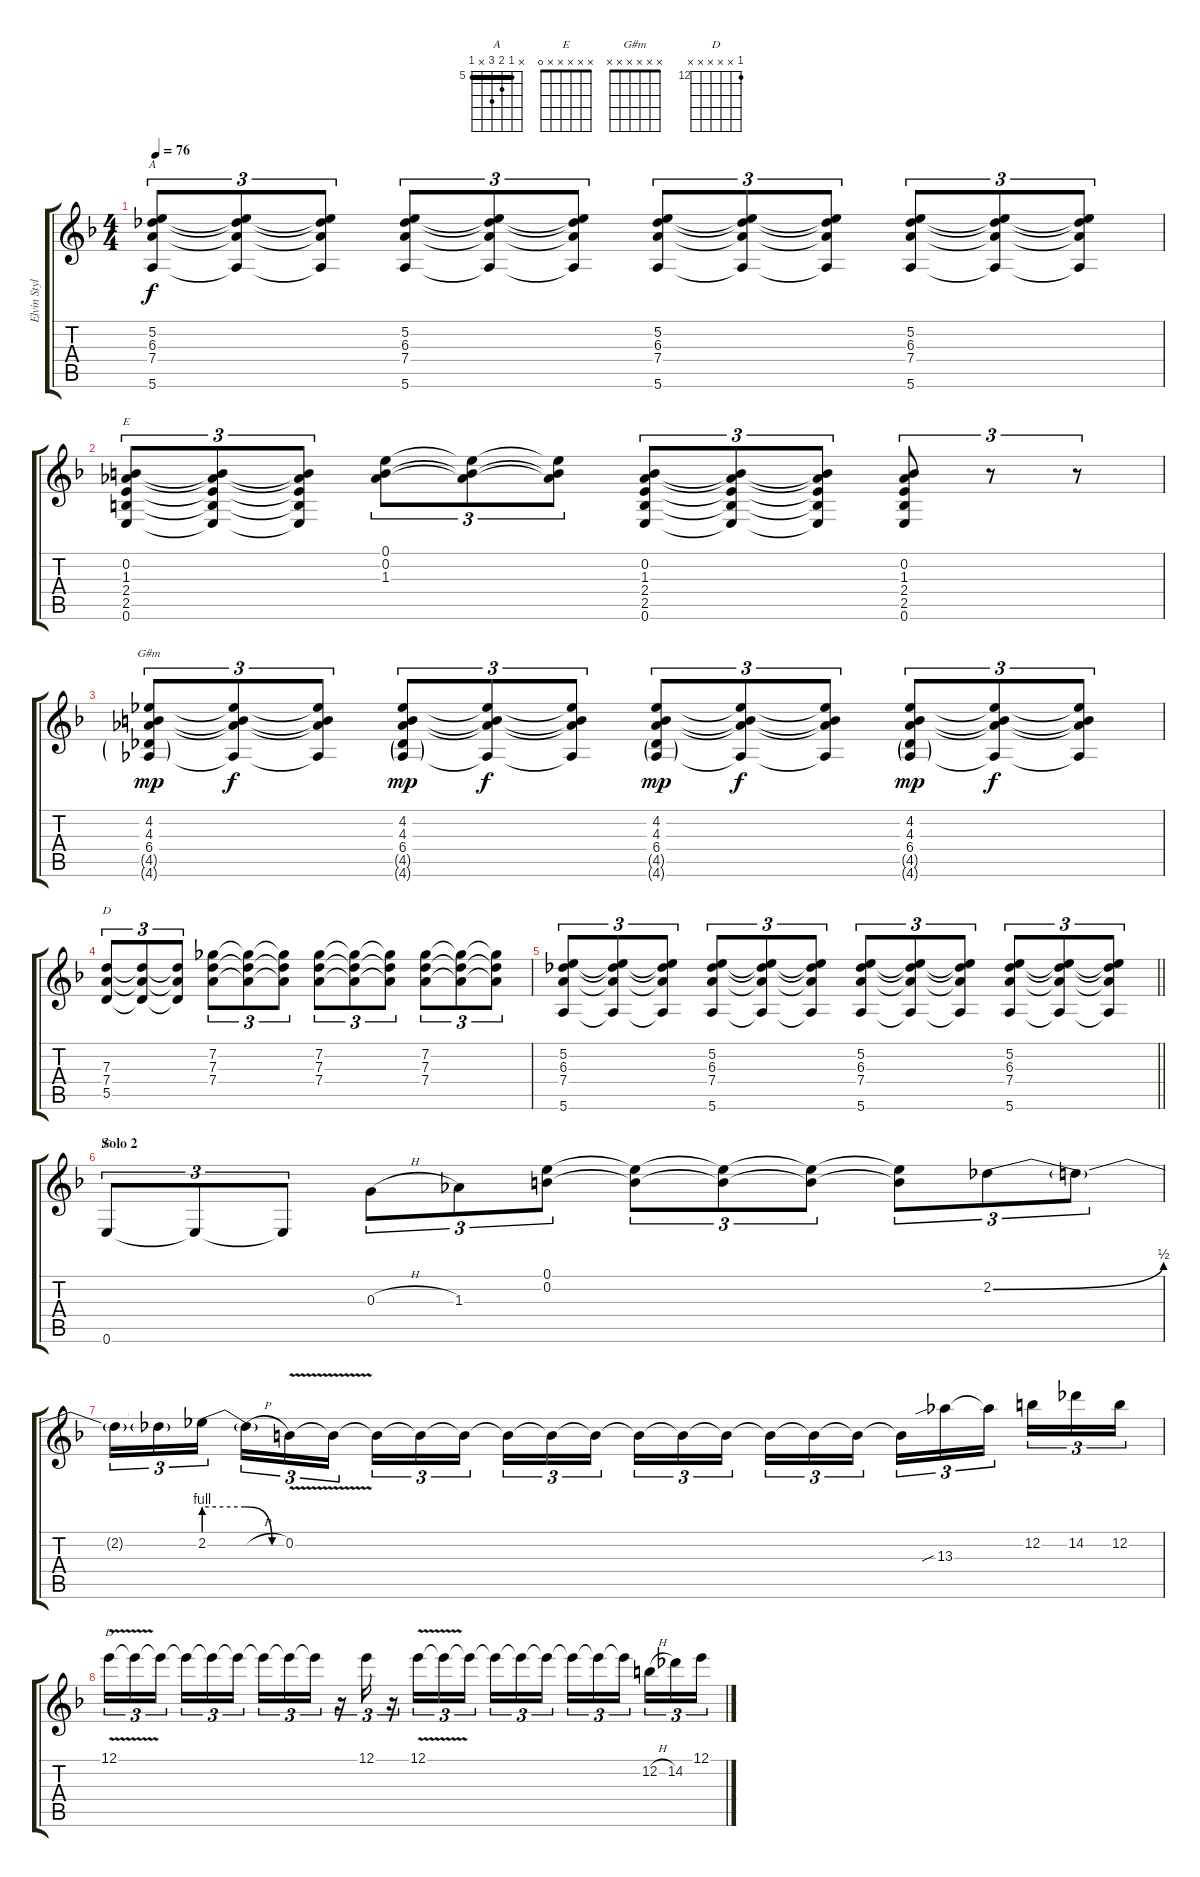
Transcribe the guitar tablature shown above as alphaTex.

\track ("Elvin Style" "Elvin Styl") {instrument electricguitarclean}
\staff {score tabs}
\tuning (E4 B3 G3 D3 A2 E2) {hide}
\chord ("A" x 5 6 7 x 5) {firstfret 5 barre 5}
\chord ("E" x 0 1 2 2 0)
\chord ("G#m" x x x x x x)
\chord ("D" x 7 7 7 x x) {firstfret 7 barre 7}
\chord ("E" x x x x x 0)
\chord ("D" 12 x x x x x) {firstfret 12}
\ts (4 4)
\tempo 76
\clef g2
\ks f
(5.2 6.3 7.4 5.6).8{tu (3 2) ch "A" dy f} (5.2{t} 6.3{t} 7.4{t} 5.6{t}).8{tu (3 2)} (5.2{t} 6.3{t} 7.4{t} 5.6{t}).8{tu (3 2)} (5.2 6.3 7.4 5.6).8{tu (3 2)} (5.2{t} 6.3{t} 7.4{t} 5.6{t}).8{tu (3 2)} (5.2{t} 6.3{t} 7.4{t} 5.6{t}).8{tu (3 2)} (5.2 6.3 7.4 5.6).8{tu (3 2)} (5.2{t} 6.3{t} 7.4{t} 5.6{t}).8{tu (3 2)} (5.2{t} 6.3{t} 7.4{t} 5.6{t}).8{tu (3 2)} (5.2 6.3 7.4 5.6).8{tu (3 2)} (5.2{t} 6.3{t} 7.4{t} 5.6{t}).8{tu (3 2)} (5.2{t} 6.3{t} 7.4{t} 5.6{t}).8{tu (3 2)} |
(0.2 1.3 2.4 2.5 0.6).8{tu (3 2) ch "E"} (0.2{t} 1.3{t} 2.4{t} 2.5{t} 0.6{t}).8{tu (3 2)} (0.2{t} 1.3{t} 2.4{t} 2.5{t} 0.6{t}).8{tu (3 2)} (0.1 0.2 1.3).8{tu (3 2)} (0.1{t} 0.2{t} 1.3{t}).8{tu (3 2)} (0.1{t} 0.2{t} 1.3{t}).8{tu (3 2)} (0.2 1.3 2.4 2.5 0.6).8{tu (3 2)} (0.2{t} 1.3{t} 2.4{t} 2.5{t} 0.6{t}).8{tu (3 2)} (0.2{t} 1.3{t} 2.4{t} 2.5{t} 0.6{t}).8{tu (3 2)} (0.2 1.3 2.4 2.5 0.6).8{tu (3 2)} r.8{tu (3 2)} r.8{tu (3 2)} |
(4.2 4.3 6.4 4.5{g} 4.6{g}).8{tu (3 2) ch "G#m" dy mp} (4.2{t} 4.3{t} 6.4{t} 4.6{t}).8{tu (3 2) dy f} (4.2{t} 4.3{t} 6.4{t} 4.6{t}).8{tu (3 2)} (4.2 4.3 6.4 4.5{g} 4.6{g}).8{tu (3 2) dy mp} (4.2{t} 4.3{t} 6.4{t} 4.6{t}).8{tu (3 2) dy f} (4.2{t} 4.3{t} 6.4{t} 4.6{t}).8{tu (3 2)} (4.2 4.3 6.4 4.5{g} 4.6{g}).8{tu (3 2) dy mp} (4.2{t} 4.3{t} 6.4{t} 4.6{t}).8{tu (3 2) dy f} (4.2{t} 4.3{t} 6.4{t} 4.6{t}).8{tu (3 2)} (4.2 4.3 6.4 4.5{g} 4.6{g}).8{tu (3 2) dy mp} (4.2{t} 4.3{t} 6.4{t} 4.6{t}).8{tu (3 2) dy f} (4.2{t} 4.3{t} 6.4{t} 4.6{t}).8{tu (3 2)} |
(7.3 7.4 5.5).8{tu (3 2) ch "D"} (7.3{t} 7.4{t} 5.5{t}).8{tu (3 2)} (7.3{t} 7.4{t} 5.5{t}).8{tu (3 2)} (7.2 7.3 7.4).8{tu (3 2)} (7.2{t} 7.3{t} 7.4{t}).8{tu (3 2)} (7.2{t} 7.3{t} 7.4{t}).8{tu (3 2)} (7.2 7.3 7.4).8{tu (3 2)} (7.2{t} 7.3{t} 7.4{t}).8{tu (3 2)} (7.2{t} 7.3{t} 7.4{t}).8{tu (3 2)} (7.2 7.3 7.4).8{tu (3 2)} (7.2{t} 7.3{t} 7.4{t}).8{tu (3 2)} (7.2{t} 7.3{t} 7.4{t}).8{tu (3 2)} |
\barLineRight lightlight
(5.2 6.3 7.4 5.6).8{tu (3 2)} (5.2{t} 6.3{t} 7.4{t} 5.6{t}).8{tu (3 2)} (5.2{t} 6.3{t} 7.4{t} 5.6{t}).8{tu (3 2)} (5.2 6.3 7.4 5.6).8{tu (3 2)} (5.2{t} 6.3{t} 7.4{t} 5.6{t}).8{tu (3 2)} (5.2{t} 6.3{t} 7.4{t} 5.6{t}).8{tu (3 2)} (5.2 6.3 7.4 5.6).8{tu (3 2)} (5.2{t} 6.3{t} 7.4{t} 5.6{t}).8{tu (3 2)} (5.2{t} 6.3{t} 7.4{t} 5.6{t}).8{tu (3 2)} (5.2 6.3 7.4 5.6).8{tu (3 2)} (5.2{t} 6.3{t} 7.4{t} 5.6{t}).8{tu (3 2)} (5.2{t} 6.3{t} 7.4{t} 5.6{t}).8{tu (3 2)} |
\section ("" "Solo 2")
0.6.8{tu (3 2) ch "E"} 0.6{t}.8{tu (3 2)} 0.6{t}.8{tu (3 2)} 0.3{h}.8{tu (3 2)} 1.3.8{tu (3 2)} (0.1 0.2).8{tu (3 2)} (0.1{t} 0.2{t}).8{tu (3 2)} (0.1{t} 0.2{t}).8{tu (3 2)} (0.1{t} 0.2{t}).8{tu (3 2)} (0.1{t} 0.2{t}).8{tu (3 2)} 2.2{be (bend 0 0 60 2)}.8{tu (3 2)} 2.2{t}.8{tu (3 2)} |
2.2{t}.16{tu (3 2)} 2.2{t}.16{tu (3 2)} 2.2{be (custom 0 4 30 4 50 0 60 0)}.16{tu (3 2) beam splitsecondary} 2.2{h t}.16{tu (3 2)} 0.2{v}.16{tu (3 2)} 0.2{t}.16{tu (3 2)} 0.2{t}.16{tu (3 2)} 0.2{t}.16{tu (3 2)} 0.2{t}.16{tu (3 2) beam splitsecondary} 0.2{t}.16{tu (3 2)} 0.2{t}.16{tu (3 2)} 0.2{t}.16{tu (3 2)} 0.2{t}.16{tu (3 2)} 0.2{t}.16{tu (3 2)} 0.2{t}.16{tu (3 2) beam splitsecondary} 0.2{t}.16{tu (3 2)} 0.2{t}.16{tu (3 2)} 0.2{t}.16{tu (3 2)} 0.2{t}.16{tu (3 2)} 13.3{sib}.16{tu (3 2)} 13.3{t}.16{tu (3 2) beam splitsecondary} 12.2.16{tu (3 2)} 14.2.16{tu (3 2)} 12.2.16{tu (3 2)} |
12.1{v}.16{tu (3 2) ch "D"} 12.1{t}.16{tu (3 2)} 12.1{t}.16{tu (3 2) beam splitsecondary} 12.1{t}.16{tu (3 2)} 12.1{t}.16{tu (3 2)} 12.1{t}.16{tu (3 2)} 12.1{t}.16{tu (3 2)} 12.1{t}.16{tu (3 2)} 12.1{t}.16{tu (3 2)} r.16{tu (3 2)} 12.1.16{tu (3 2)} r.16{tu (3 2)} 12.1{v}.16{tu (3 2)} 12.1{t}.16{tu (3 2)} 12.1{t}.16{tu (3 2) beam splitsecondary} 12.1{t}.16{tu (3 2)} 12.1{t}.16{tu (3 2)} 12.1{t}.16{tu (3 2)} 12.1{t}.16{tu (3 2)} 12.1{t}.16{tu (3 2)} 12.1{t}.16{tu (3 2) beam splitsecondary} 12.2{h}.16{tu (3 2)} 14.2.16{tu (3 2)} 12.1.16{tu (3 2)}
